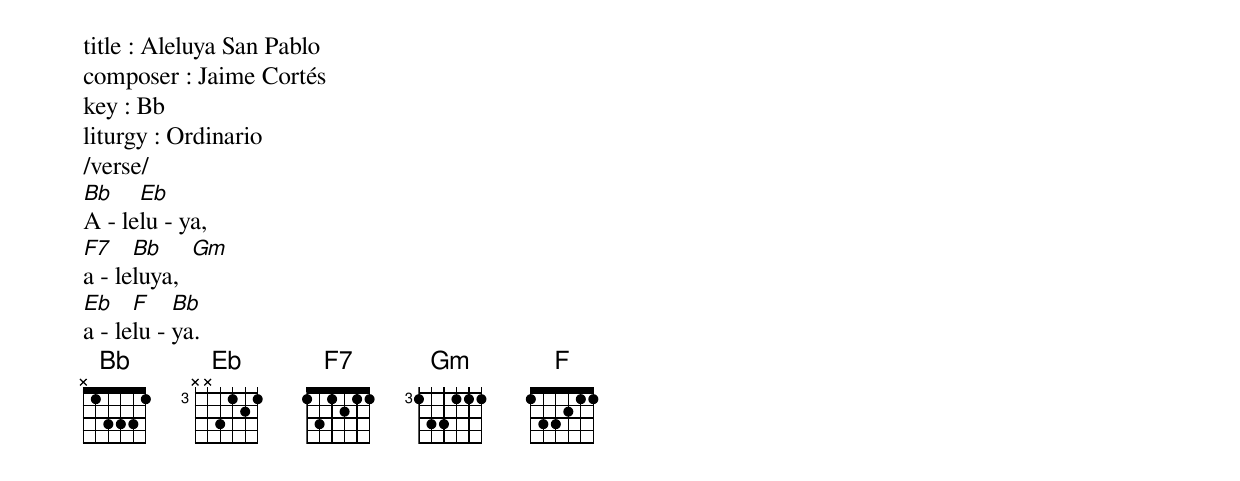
title : Aleluya San Pablo
composer : Jaime Cortés
key : Bb
liturgy : Ordinario
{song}
/verse/
[Bb]A - le[Eb]lu - ya,
[F7]a - le[Bb]luya,  [Gm]
[Eb]a - le[F]lu - [Bb]ya.
